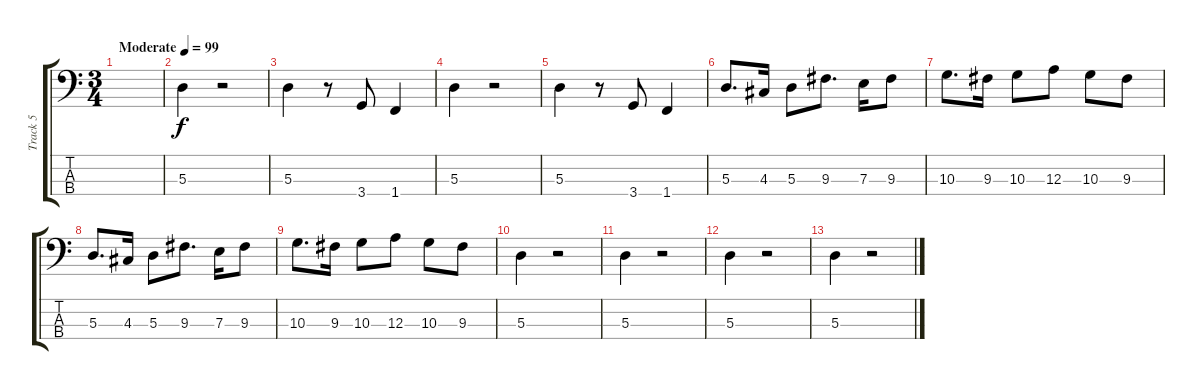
\track ("Track 5" "Track 5") {instrument electricbassfinger}
\staff {score tabs}
\tuning (G2 D2 A1 E1) {hide}
\ts (3 4)
\tempo (99 "Moderate")
\clef f4
\ks c
|
5.3.4 r.2 |
5.3.4 r.8 3.4.8 1.4.4 |
5.3.4 r.2 |
5.3.4 r.8 3.4.8 1.4.4 |
5.3.8{d} 4.3.16 5.3.8 9.3.8{d} 7.3.16 9.3.8 |
10.3.8{d} 9.3.16 10.3.8 12.3.8 10.3.8 9.3.8 |
5.3.8{d} 4.3.16 5.3.8 9.3.8{d} 7.3.16 9.3.8 |
10.3.8{d} 9.3.16 10.3.8 12.3.8 10.3.8 9.3.8 |
5.3.4 r.2 |
5.3.4 r.2 |
5.3.4 r.2 |
5.3.4 r.2
